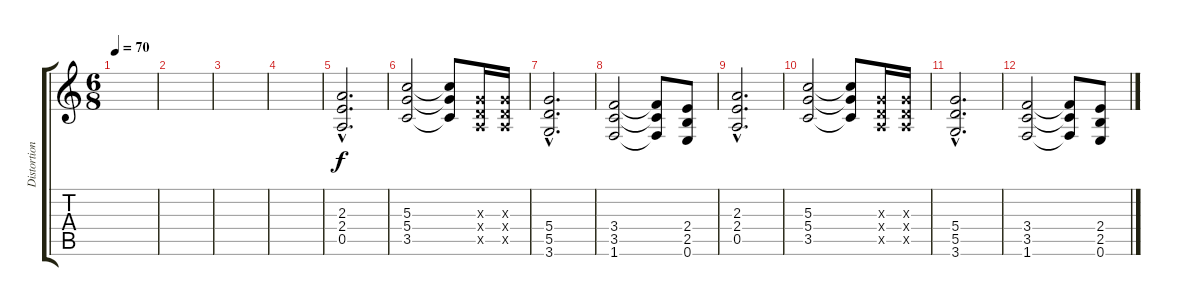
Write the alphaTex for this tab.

\track ("Distortion" "Distortion") {instrument distortionguitar}
\staff {score tabs}
\tuning (E4 B3 G3 D3 A2 E2) {hide}
\ts (6 8)
\tempo 70
\clef g2
\ks c
|
|
|
|
(2.3{hac} 2.4{hac} 0.5{hac}).2{d dy f volume 16} |
(5.3 5.4 3.5).2 (5.3{t} 5.4{t} 3.5{t}).8 (0.3{x} 0.4{x} 0.5{x}).16 (0.3{x} 0.4{x} 0.5{x}).16 |
(5.4{hac} 5.5{hac} 3.6{hac}).2{d} |
(3.4 3.5 1.6).2 (3.4{t} 3.5{t} 1.6{t}).8 (2.4 2.5 0.6).8 |
(2.3{hac} 2.4{hac} 0.5{hac}).2{d} |
(5.3 5.4 3.5).2 (5.3{t} 5.4{t} 3.5{t}).8 (0.3{x} 0.4{x} 0.5{x}).16 (0.3{x} 0.4{x} 0.5{x}).16 |
(5.4{hac} 5.5{hac} 3.6{hac}).2{d} |
(3.4 3.5 1.6).2 (3.4{t} 3.5{t} 1.6{t}).8 (2.4 2.5 0.6).8
